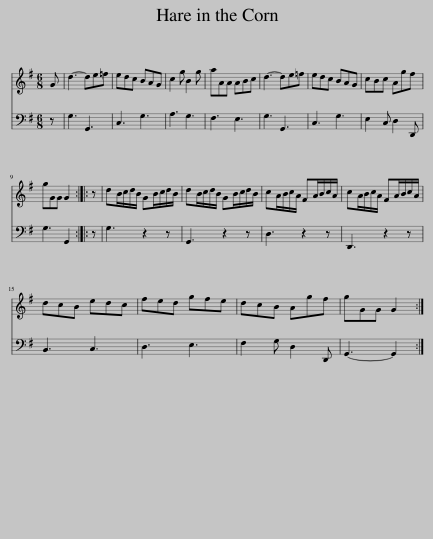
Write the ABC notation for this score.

X:1
%%score 1 2
L:1/8
M:6/8
I:linebreak $
K:G
V:1 treble
V:2 bass
V:1
 G | d3- de=f | edc BAG | c2 g B2 g | aAA ABc | %5
 d3- de=f | edc BAG | cBc Agf |$ gGG G2 :: z | %10
 dB/c/d/B/ GB/c/d/B/ | dB/c/d/B/ GB/c/d/B/ | cA/B/c/A/ FA/B/c/A/ | cA/B/c/A/ FA/B/c/A/ |$ dcB edc | %15
 fed gfe | dcB Agf | gGG G2 :| %18
V:2
 z | G,3 G,,3 | C,3 G,3 | A,3 G,3 | F,3 E,3 | %5
 G,3 G,,3 | C,3 G,3 | E,2 C, D,2 D,, |$ G,3 G,,2 :: z | %10
 G,3 z2 z | G,,3 z2 z | D,3 z2 z | D,,3 z2 z |$ B,,3 C,3 | %15
 D,3 E,3 | F,2 G, D,2 D,, | G,,3- G,,2 :| %18
